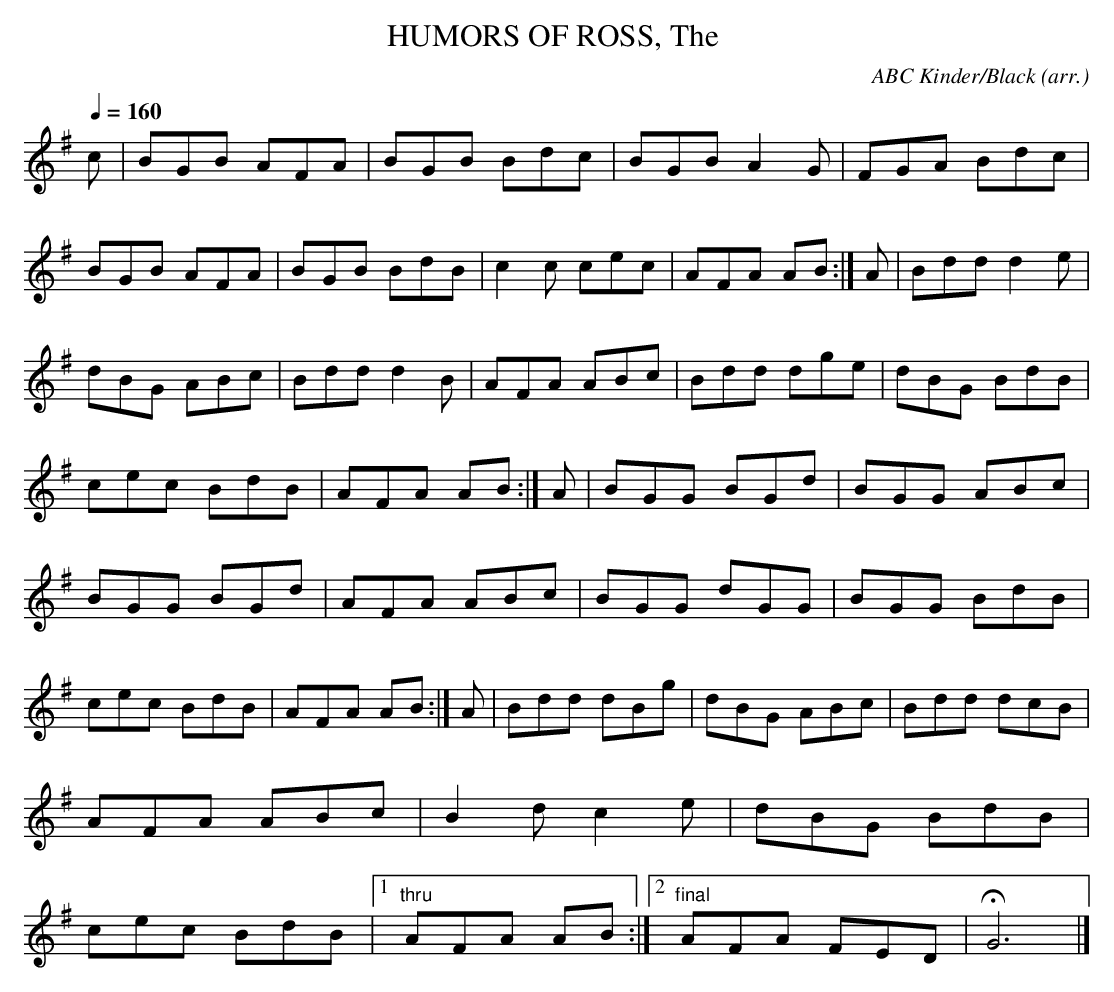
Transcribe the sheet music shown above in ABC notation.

X:1
T:HUMORS OF ROSS, The \
C:ABC Kinder/Black (arr.)\
BGB BGB|AFA ABc|\
M:6/8\
L:1/8\
Q:1/4=160\
K:G\
c|BGB AFA|BGB Bdc|BGB A2G|FGA Bdc|\
BGB AFA|BGB BdB|c2c cec|AFA AB:|\
A|Bdd d2 e|dBG ABc|Bdd d2B|AFA ABc|\
Bdd dge|dBG BdB|cec BdB|AFA AB:|\
A|BGG BGd|BGG ABc|BGG BGd|AFA ABc|\
BGG dGG|BGG BdB|cec BdB|AFA AB:|\
A|Bdd dBg|dBG ABc|Bdd dcB|AFA ABc|\
B2d c2e|dBG BdB|cec BdB|1 "thru"AFA AB :|\
[2 "final"AFA FED|HG6|]\
\
\
